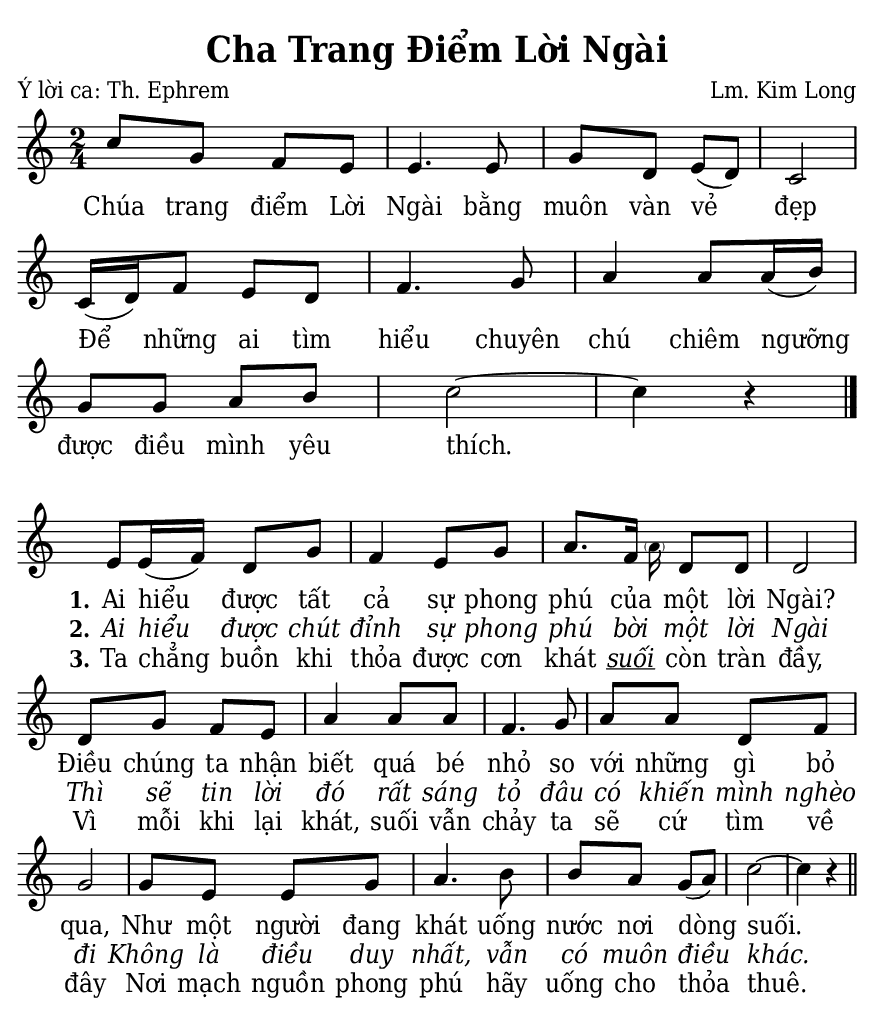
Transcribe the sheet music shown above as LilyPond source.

% Cài đặt chung
\version "2.24.3"
\include "english.ly"

\header {
  title = "Cha Trang Điểm Lời Ngài"
  poet = "Ý lời ca: Th. Ephrem"
  composer = "Lm. Kim Long"
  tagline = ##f
}

% Nhạc
nhacPhanMot = \relative c'' {
  \key c \major
  \time 2/4
  c8 g f e |
  e4. e8 |
  g d e (d) |
  c2 |
  c16 (d) f8 e d |
  f4. g8 |
  a4 a8 a16 (b) |
  g8 g a b |
  c2 ~ |
  c4 r \bar "|."
}

nhacPhanHai = \relative c' {
  \key c \major
  \time 2/4
  e8 e16 (f) d8 g |
  f4 e8 g |
  a8.
  <<
    {
      \voiceOne
      f16
    }
    \new Voice = "splitpart" {
      \voiceTwo
      \once \override NoteColumn.force-hshift = #2.5
      \tweak font-size #-2
      \parenthesize
      a16
    }
  >>
  \oneVoice
  d,8 d |
  d2 |
  d8 g f e |
  a4 a8 a |
  f4. g8 |
  a a d, f |
  g2 |
  g8 e e g |
  a4. b8 |
  b a g (a) |
  c2 ~ |
  c4 r \bar "||"
}

% Lời
loiPhanMot = \lyricmode {
  Chúa trang điểm Lời Ngài bằng muôn vàn vẻ đẹp
  Để những ai tìm hiểu chuyên chú chiêm ngưỡng được điều mình yêu thích.
}

loiPhanHai = \lyricmode {
  <<
    {
      \set stanza = "1."
      Ai hiểu được tất cả sự phong phú của một lời Ngài?
      Điều chúng ta nhận biết quá bé nhỏ so với những gì bỏ qua,
      Như một người đang khát uống nước nơi dòng suối.
    }
    \new Lyrics {
	    \set associatedVoice = "beSop"
	    \set stanza = "2."
      \override Lyrics.LyricText.font-shape = #'italic
      Ai hiểu được chút đỉnh sự phong phú bời một lời Ngài
      Thì sẽ tin lời đó rất sáng tỏ đâu có khiến mình nghèo đi
      Không là điều duy nhất, vẫn có muôn điều khác.
    }
    \new Lyrics {
	    \set associatedVoice = "beSop"
	    \set stanza = "3."
      Ta chẳng buồn khi thỏa được cơn khát
      \markup { \italic \underline "suối" } còn tràn đầy,
      Vì mỗi khi lại khát, suối vẫn chảy ta sẽ cứ tìm về đây
      Nơi mạch nguồn phong phú hãy uống cho thỏa thuê.
    }
  >>
}

% Dàn trang
\paper {
  #(set-paper-size "a5")
  top-margin = 3\mm
  bottom-margin = 3\mm
  left-margin = 3\mm
  right-margin = 3\mm
  indent = #0
  #(define fonts
	 (make-pango-font-tree "Deja Vu Serif Condensed"
	 		       "Deja Vu Serif Condensed"
			       "Deja Vu Serif Condensed"
			       (/ 20 20)))
  print-page-number = ##f
}

\score {
  <<
    \new Staff <<
        \clef treble
        \new Voice = beSop {
          \nhacPhanMot
        }
      \new Lyrics \lyricsto beSop \loiPhanMot
    >>
  >>
  \layout {
    \override Lyrics.LyricSpace.minimum-distance = #2
    \override Score.BarNumber.break-visibility = ##(#f #f #f)
    \override Score.SpacingSpanner.uniform-stretching = ##t
    ragged-last = ##f
  }
}

\score {
  <<
    \new Staff <<
        \clef treble
        \new Voice = beSop {
          \nhacPhanHai
        }
      \new Lyrics \lyricsto beSop \loiPhanHai
    >>
  >>
  \layout {
    \override Staff.TimeSignature.transparent = ##t
    \override Lyrics.LyricSpace.minimum-distance = #1
    \override Score.BarNumber.break-visibility = ##(#f #f #f)
    \override Score.SpacingSpanner.uniform-stretching = ##t
    ragged-last = ##f
  }
}
